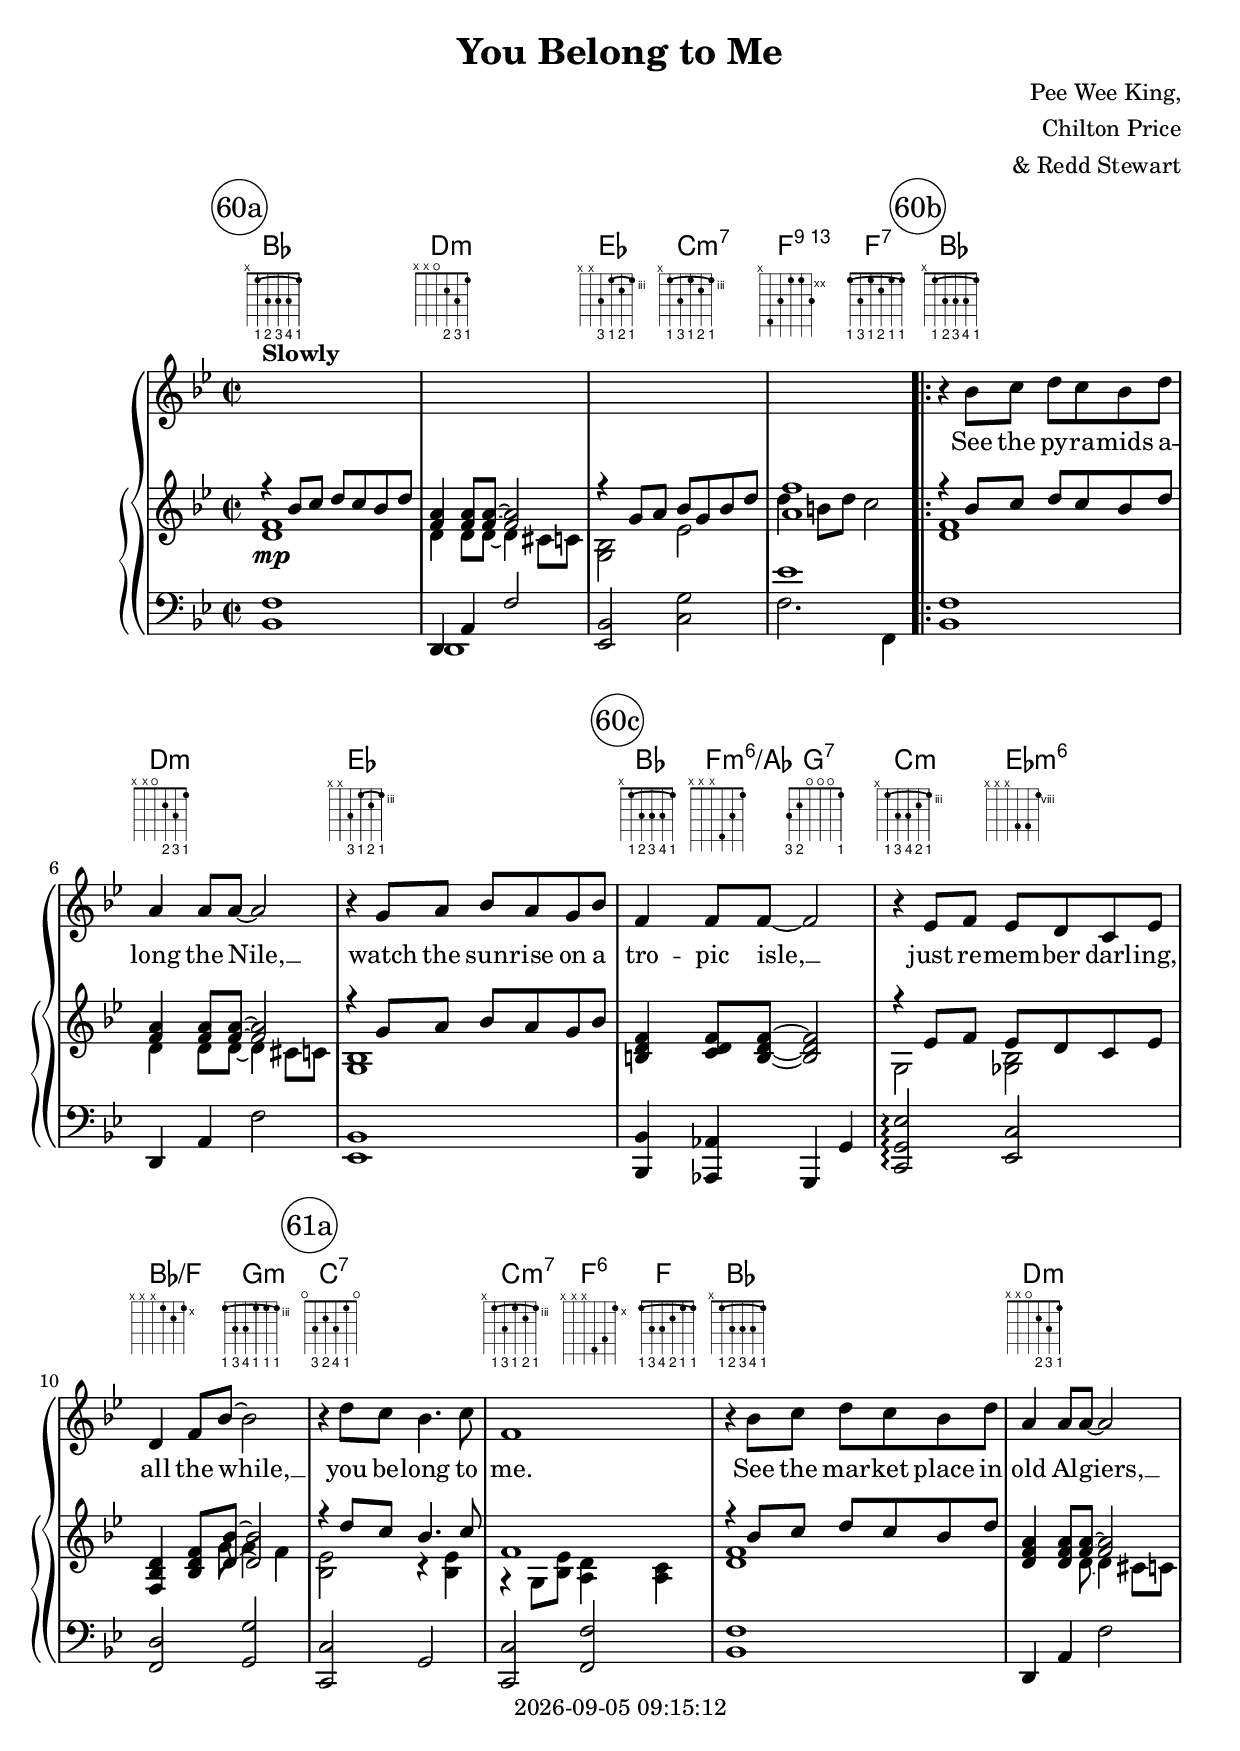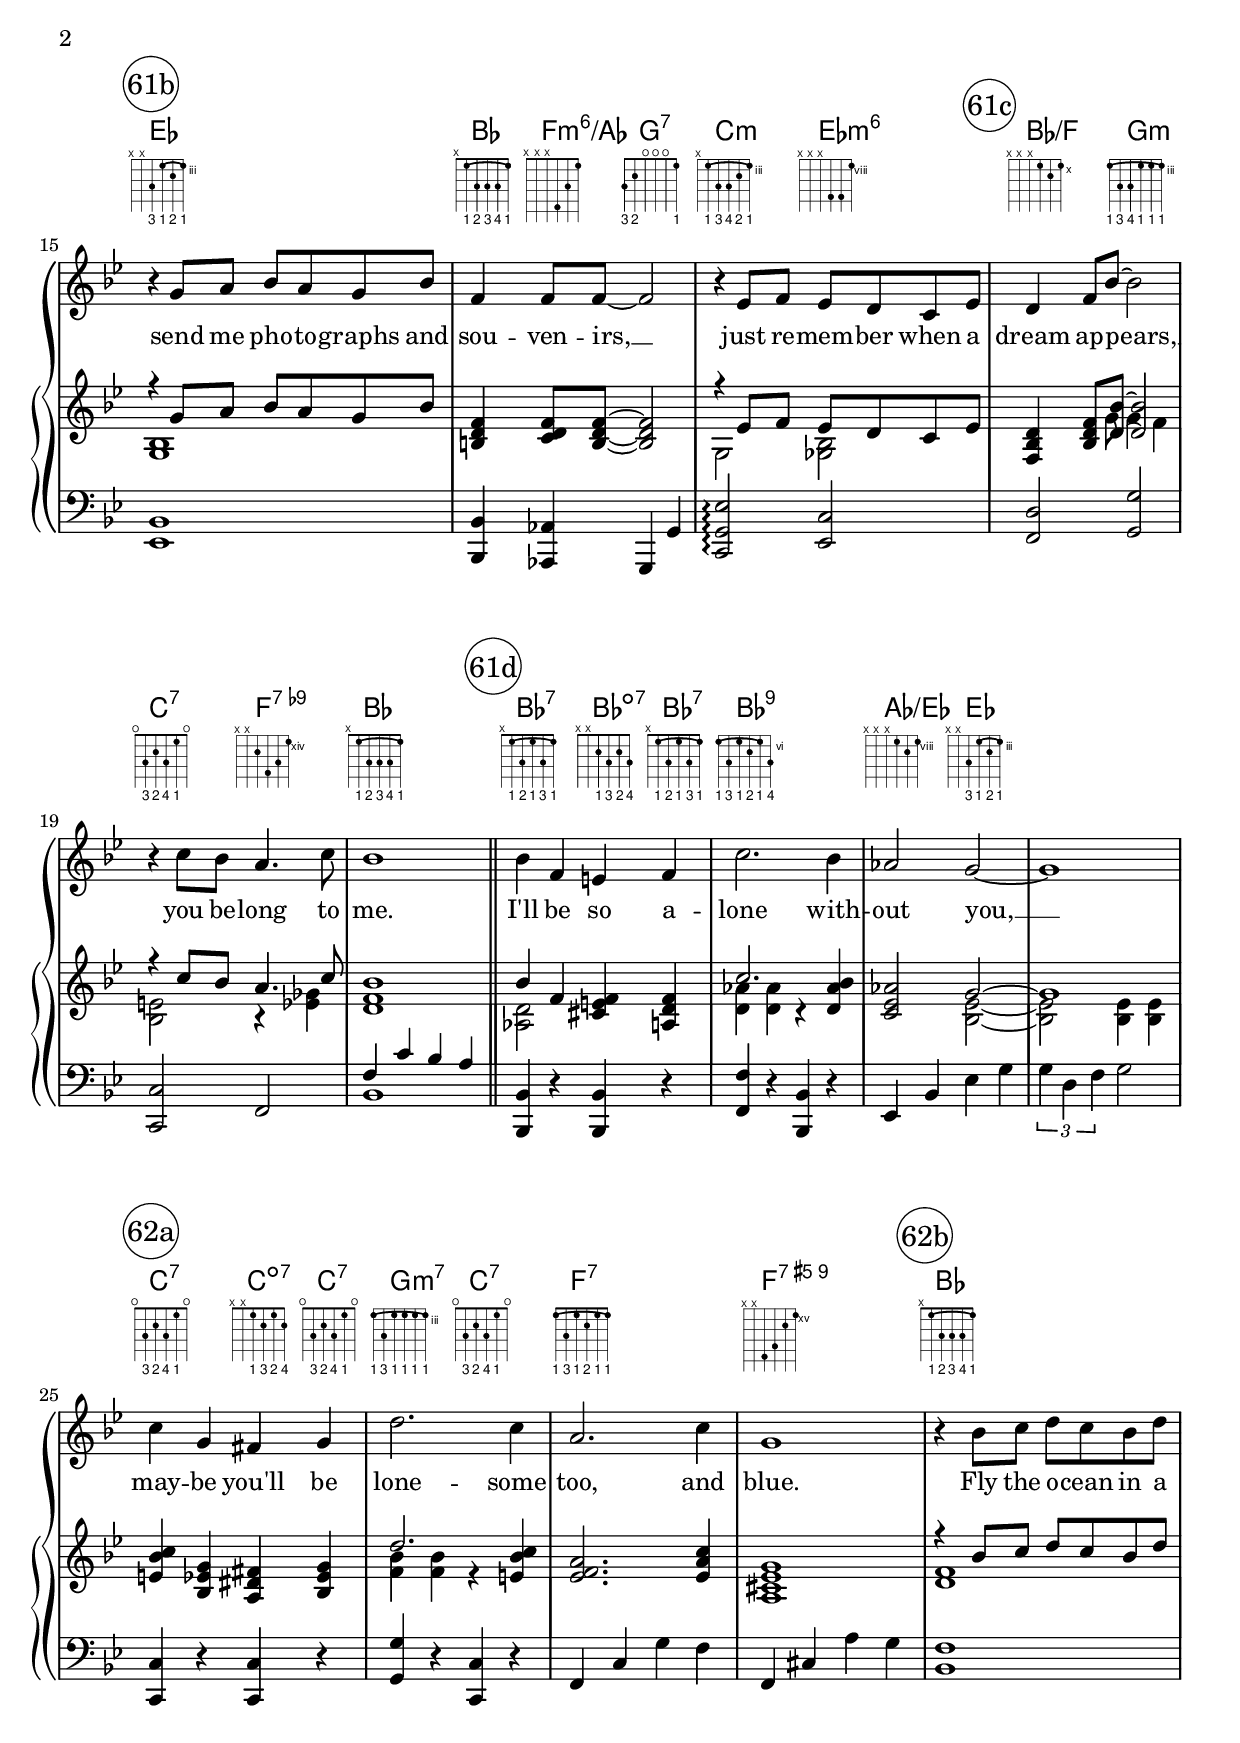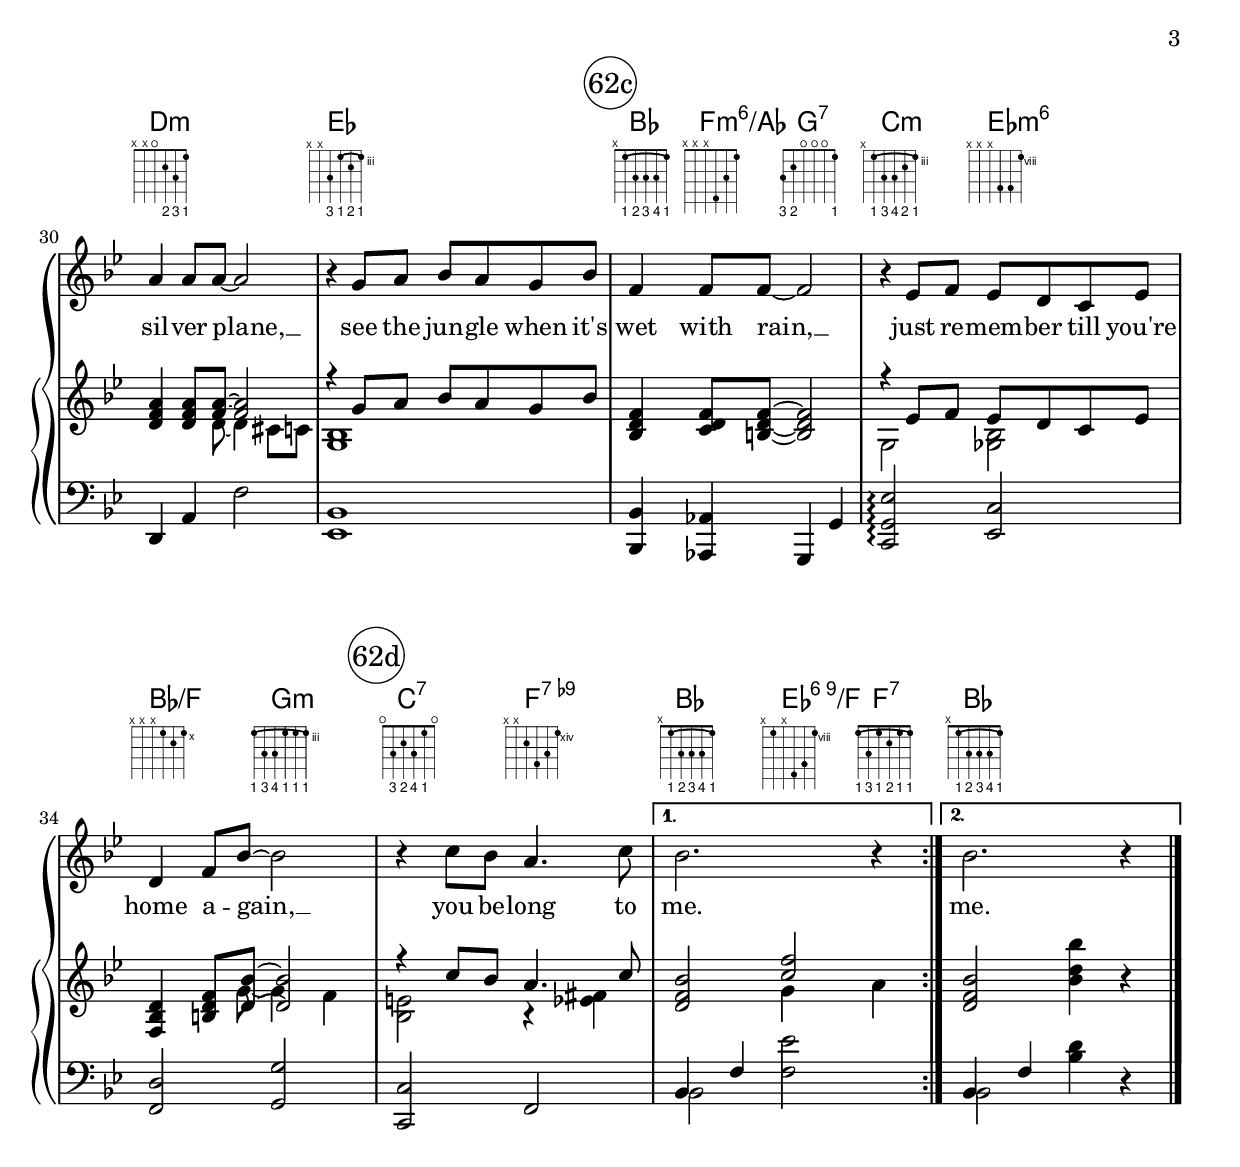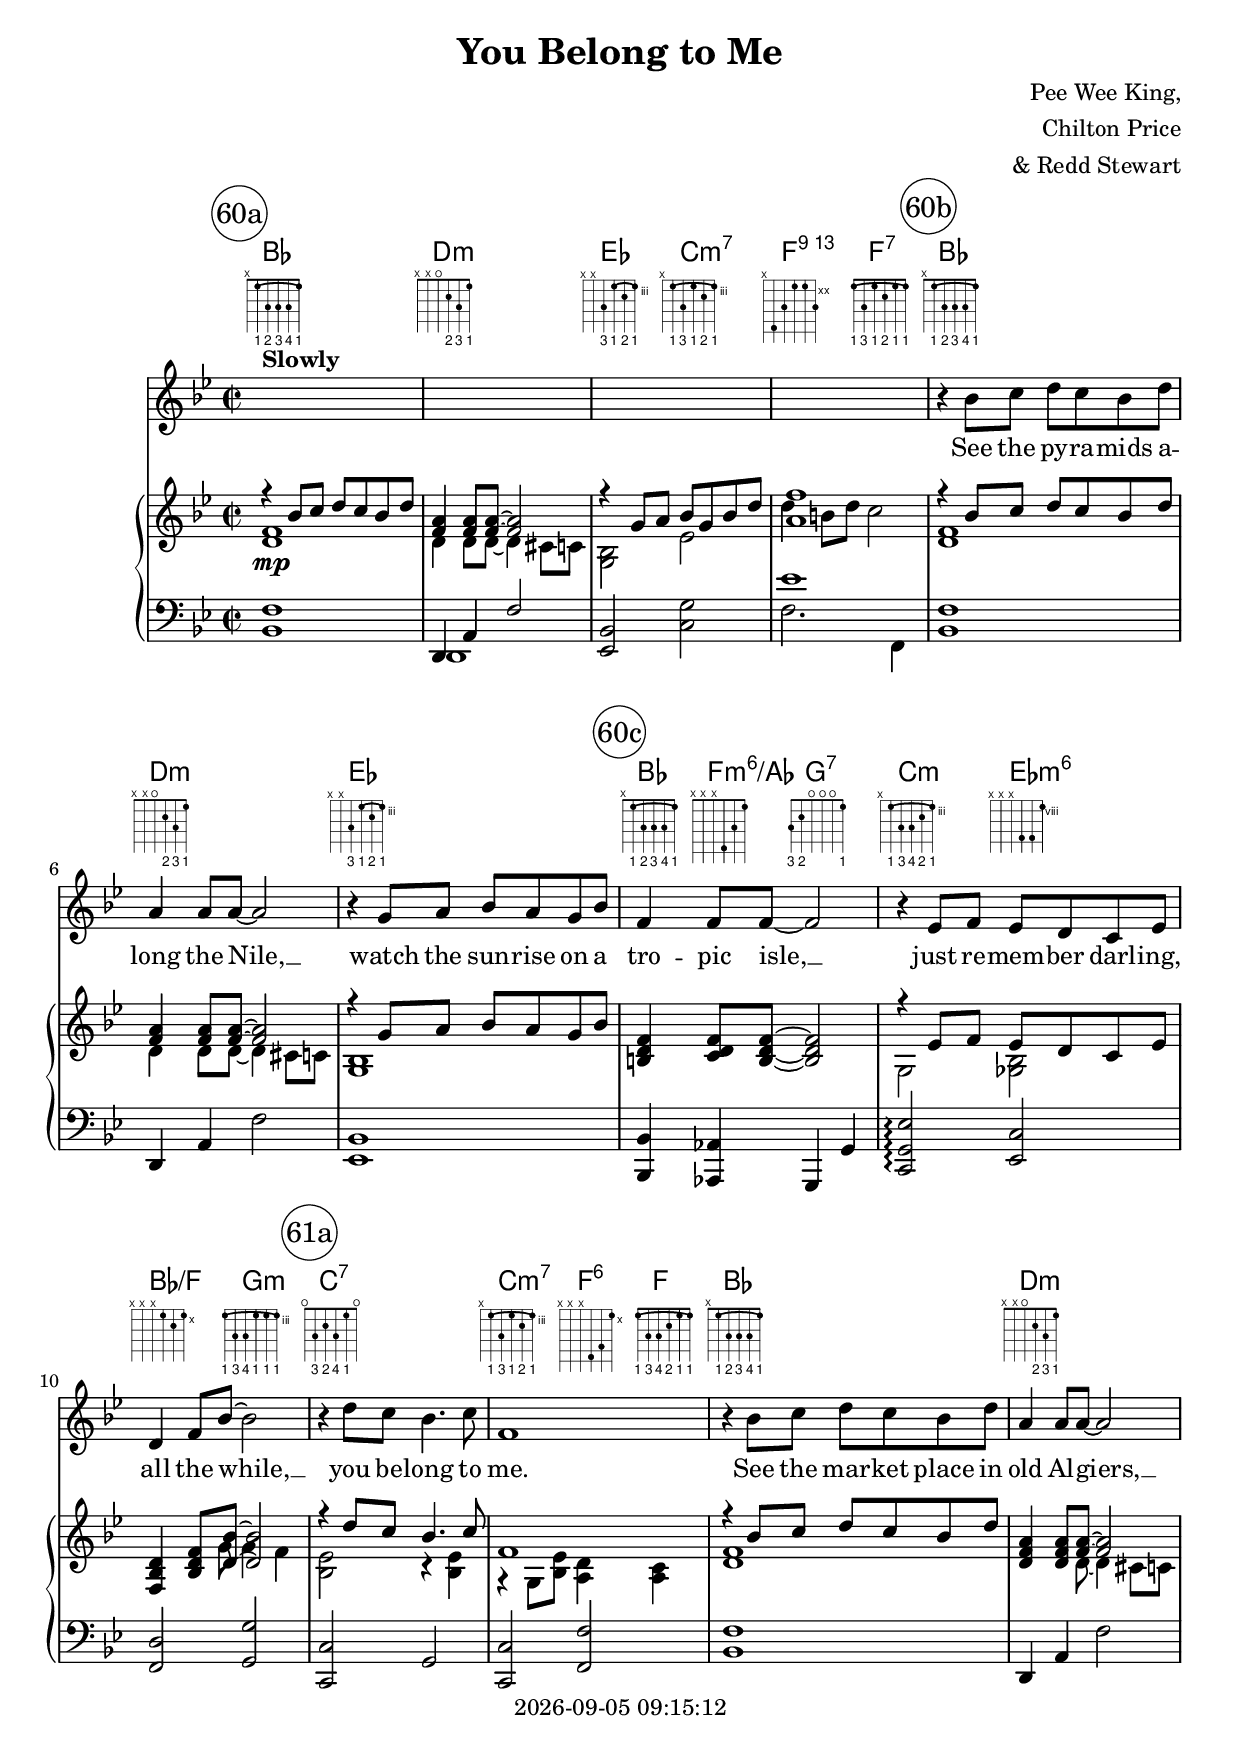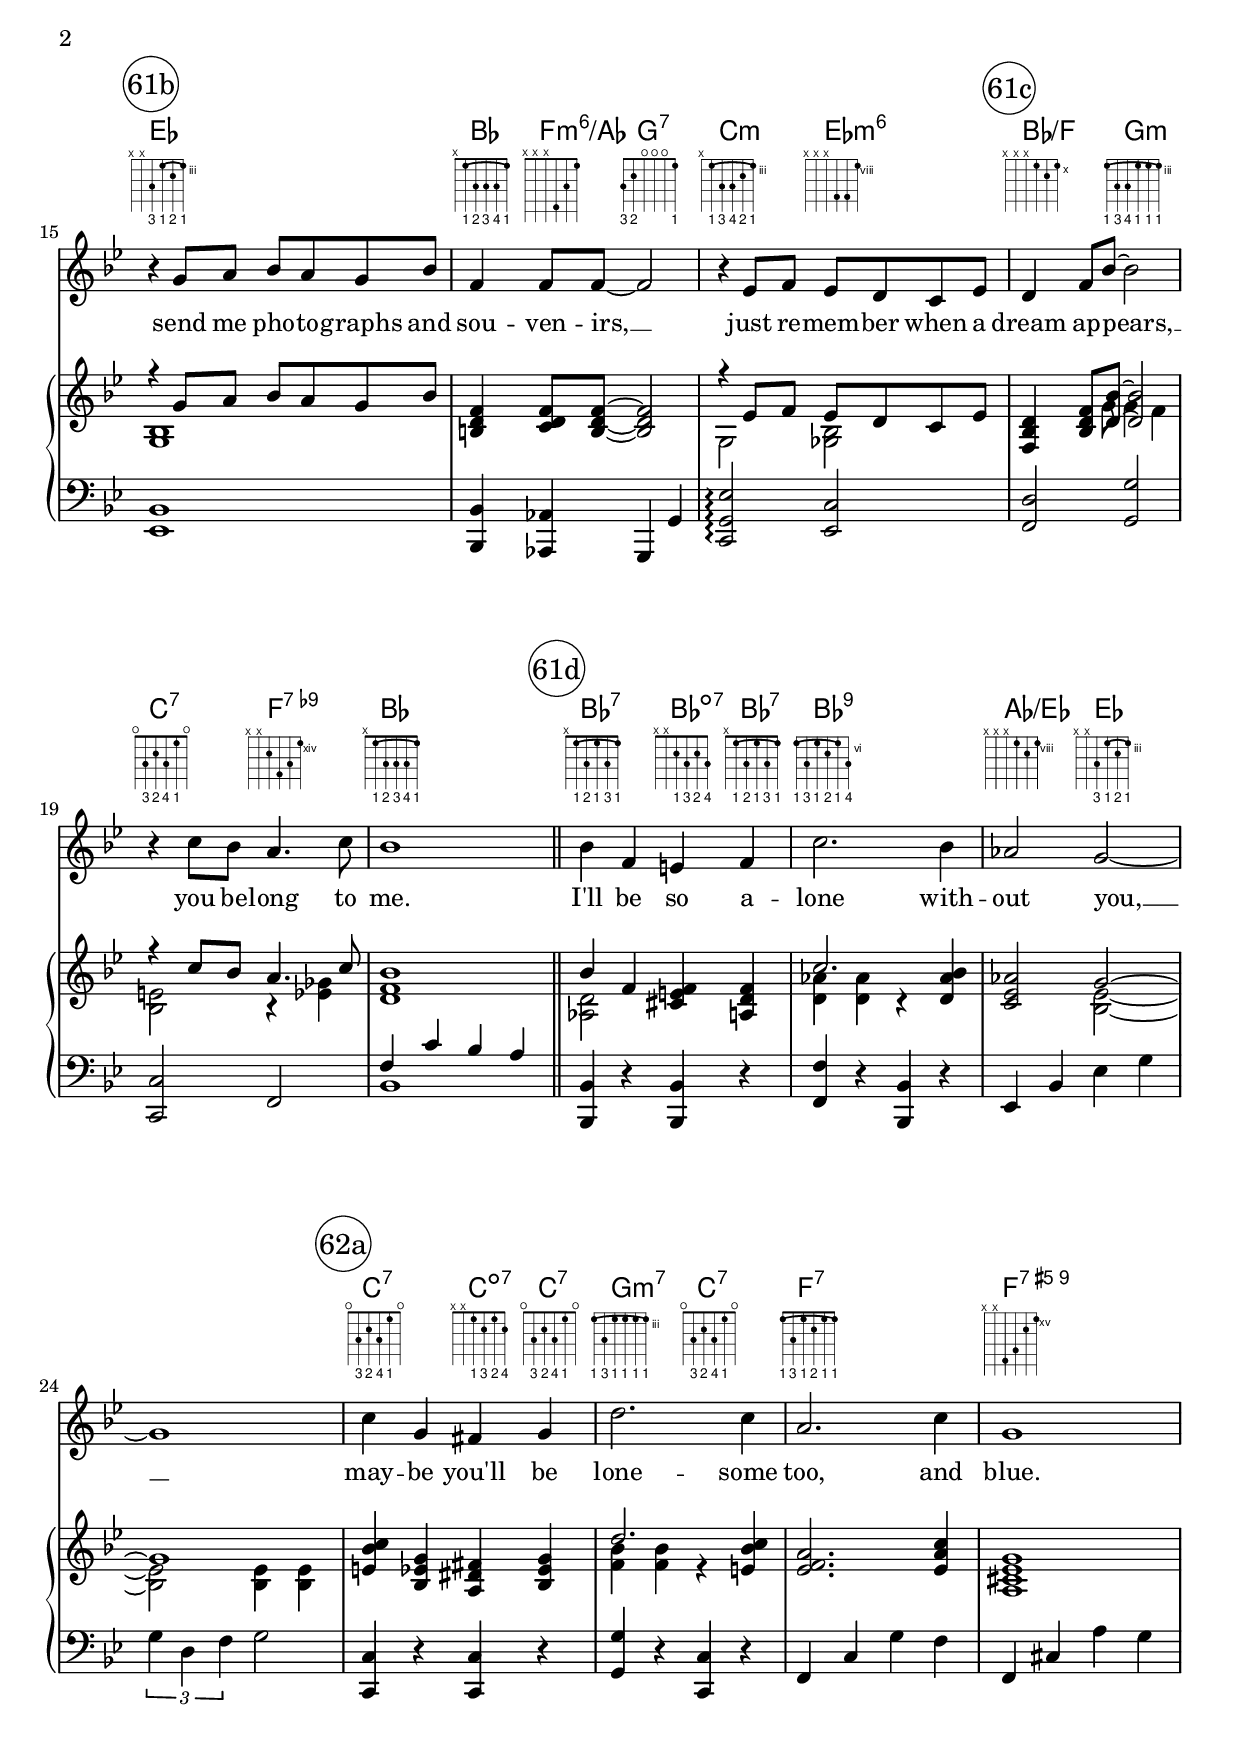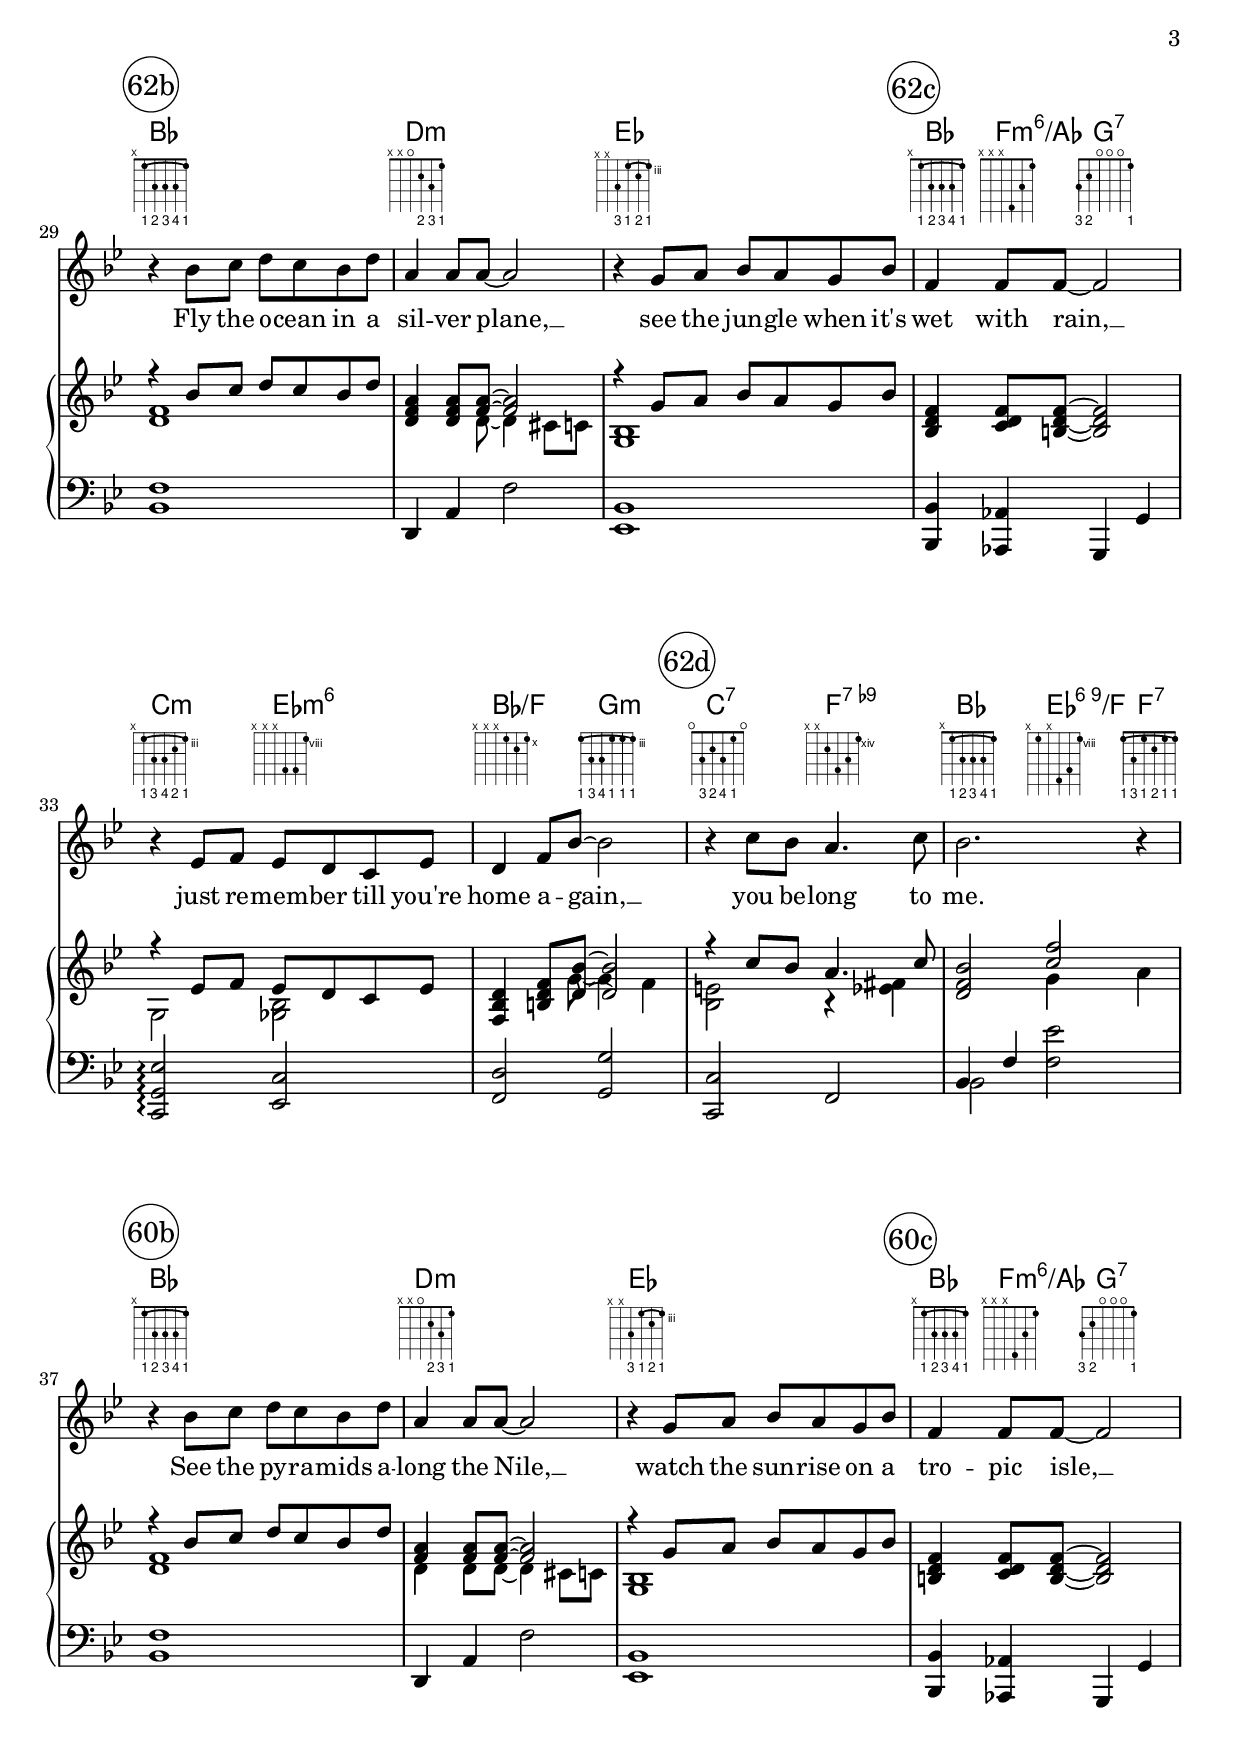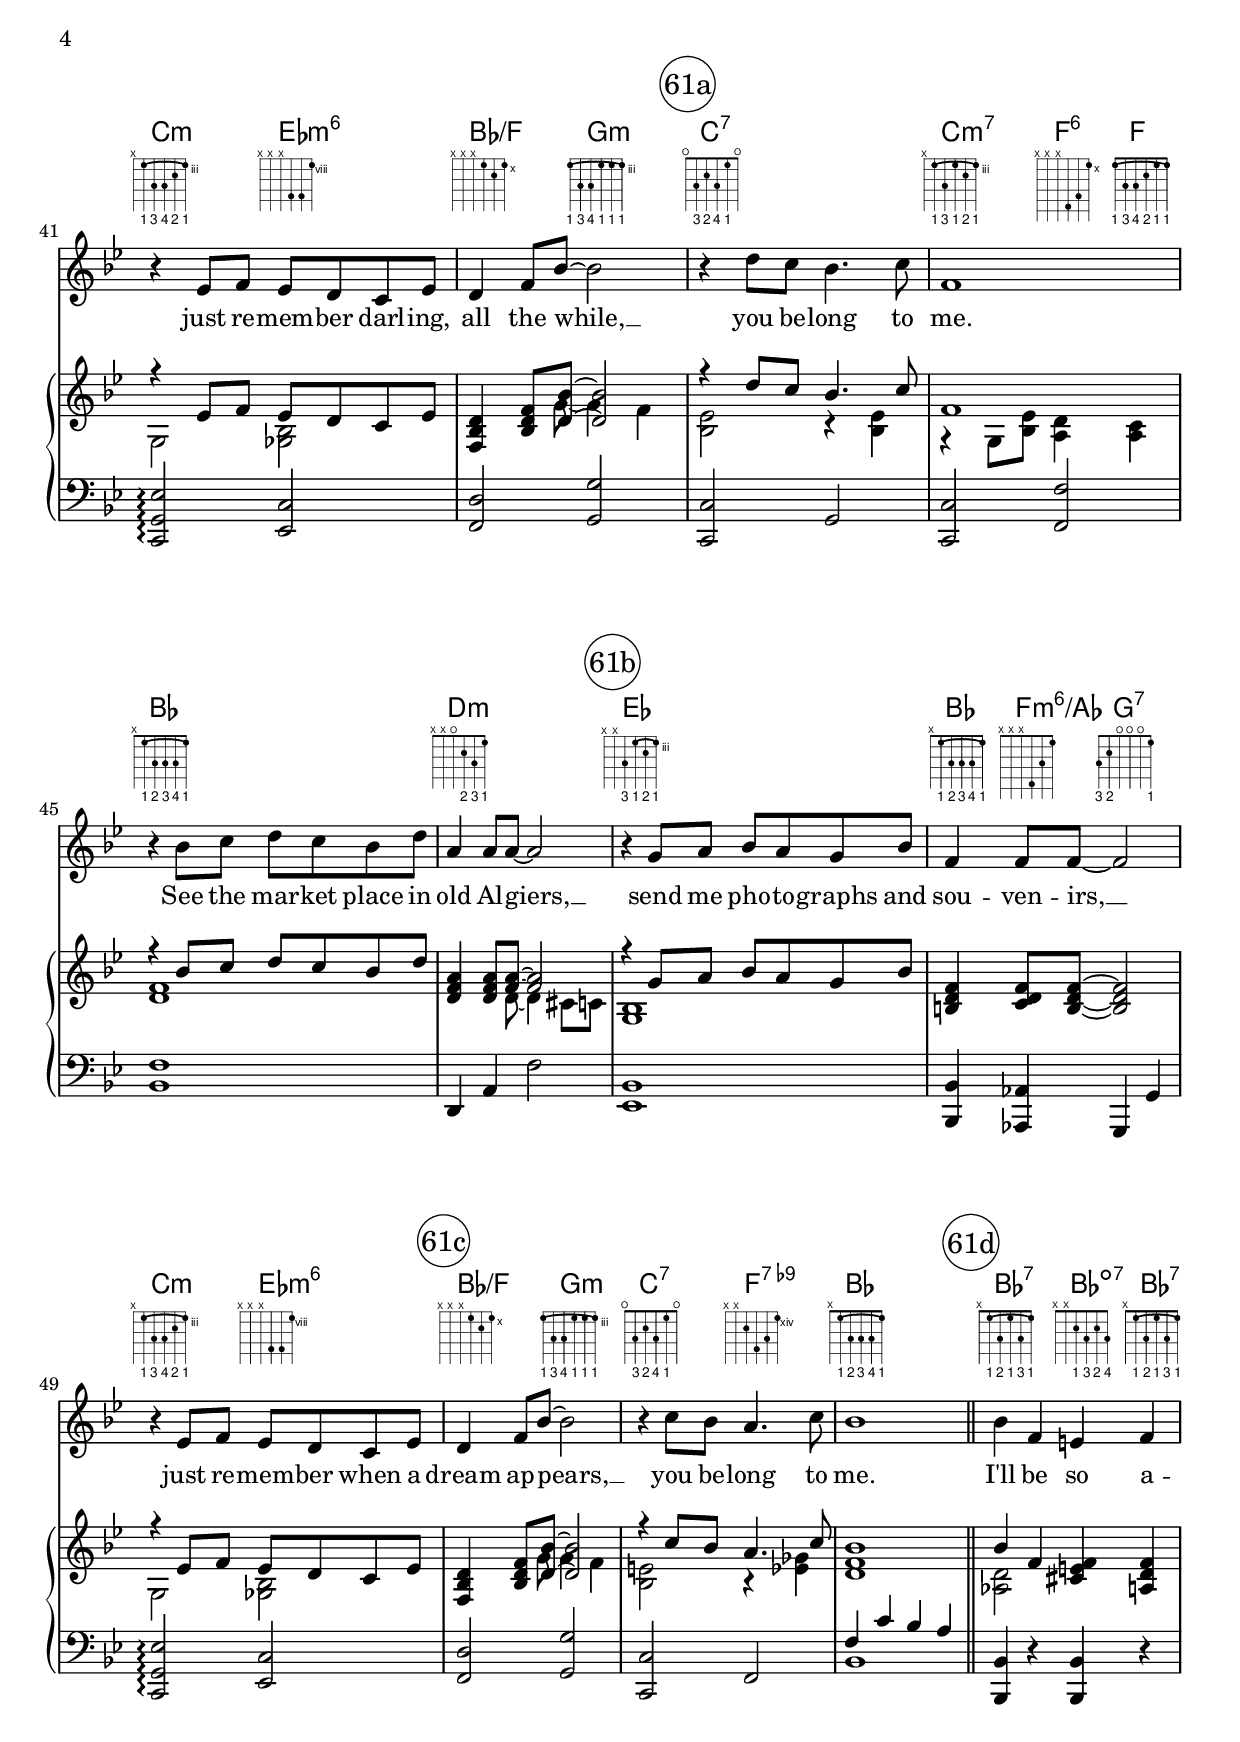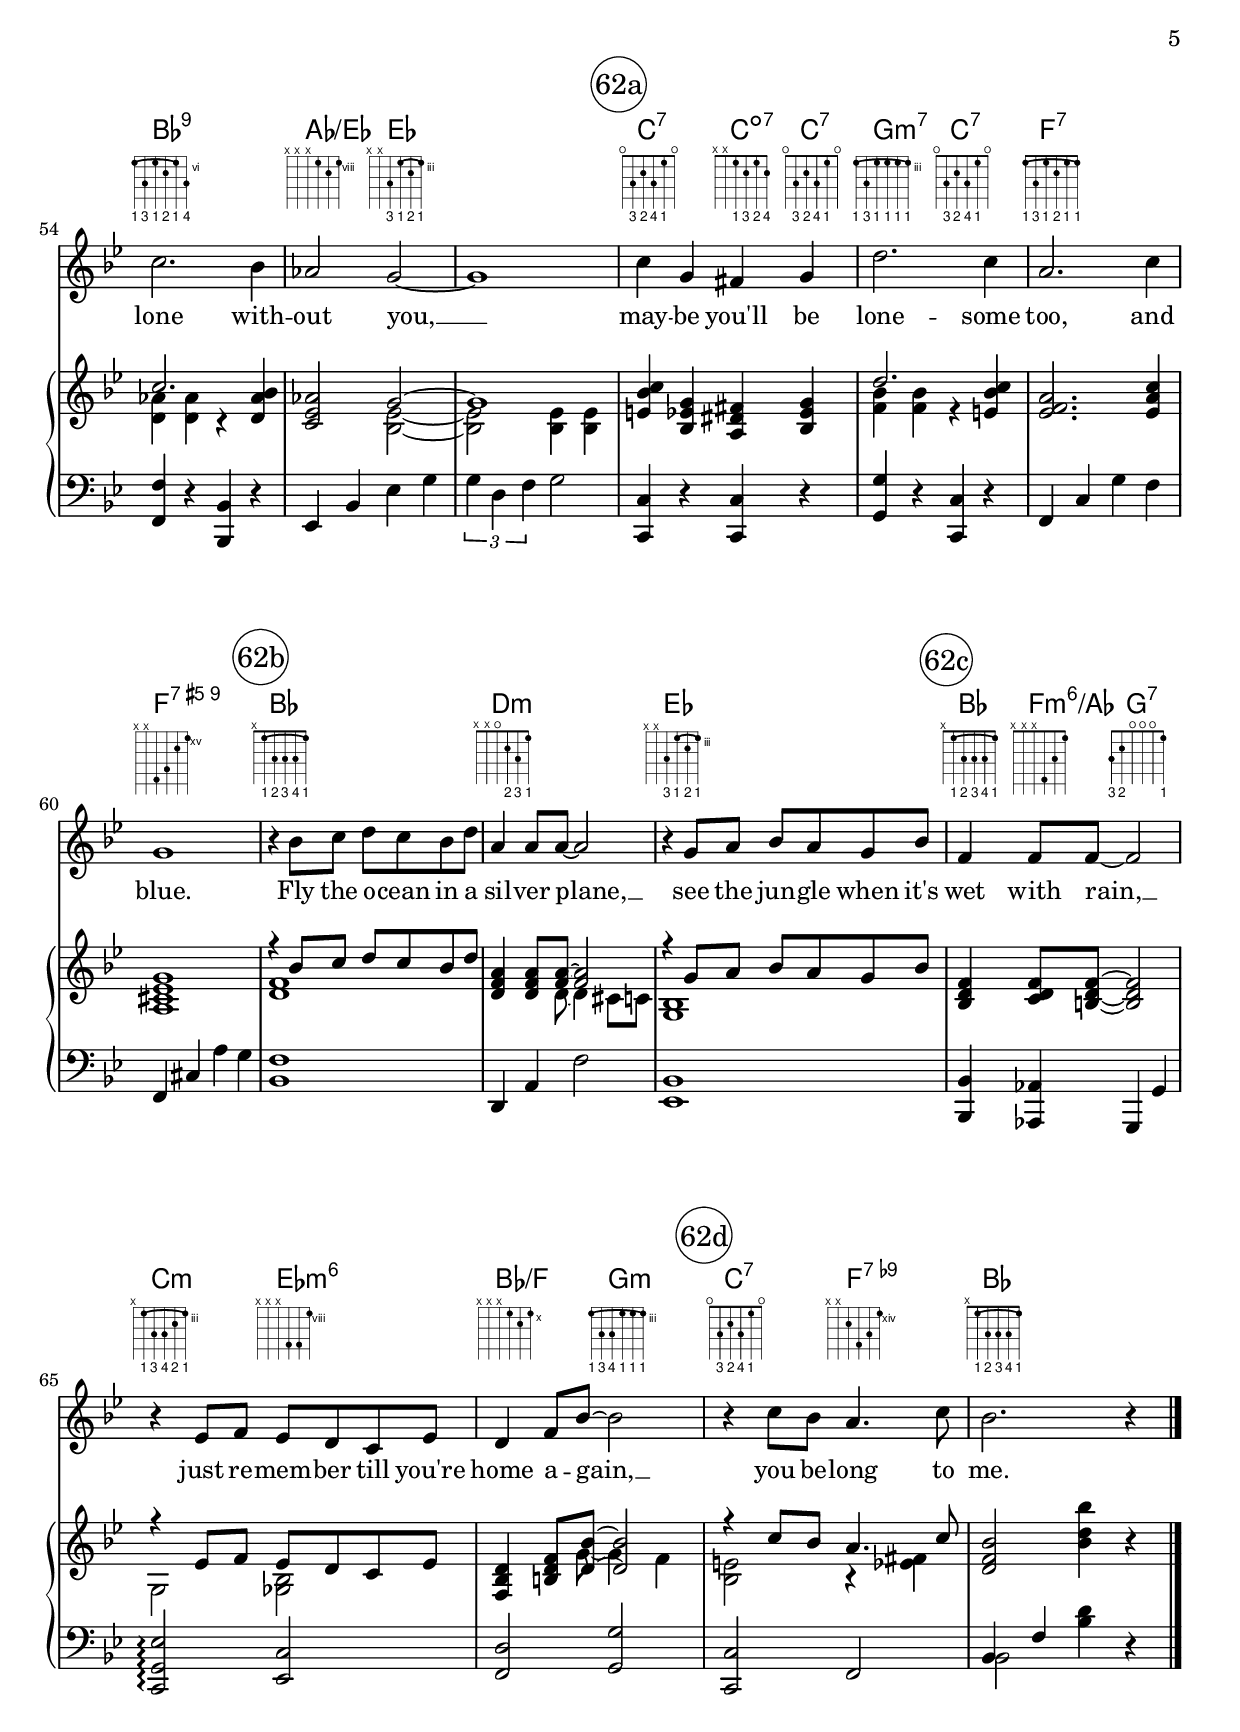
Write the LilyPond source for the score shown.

\version "2.20.0"

\include "predefined-guitar-fretboards.ly"

today = #(strftime "%Y-%m-%d %H:%M:%S" (localtime (current-time)))

\header {
% centered at top
%  dedication  = "dedication"
  title       = "You Belong to Me"
%  subtitle    = "subtitle"
%  subsubtitle = "subsubtitle"
%  instrument  = "instrument"
  
% arrangement of following lines:
%
%  poet    composer
%  meter   arranger
%  piece       opus

  composer    = \markup { \right-column { \line {Pee Wee King,}
                                          \line {Chilton Price}
                                          \line {& Redd Stewart}
                                        }
                        }
%  arranger    = "arranger"
%  opus        = "opus"

%  poet        = "poet"
%  meter       = "meter"
%  piece       = "piece"

% centered at bottom
% tagline     = "tagline" % default lilypond version
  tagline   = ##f
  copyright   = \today
}

% #(set-global-staff-size 16)

global = {
  \key bes \major
  \time 2/2
}

TempoTrack = {
  \global
  \set Score.tempoHideNote = ##t
  \tempo 2=48
  s1-\markup \upright \bold Slowly
  s1*3
}

RehearsalTrack = {
%  \set Score.currentBarNumber = #5
  \mark \markup { \circle "60a" } s1*4
  \repeat volta 2 {
    \mark \markup { \circle "60b" } s1*3
    \mark \markup { \circle "60c" } s1*3
    \mark \markup { \circle "61a" } s1*4
    \mark \markup { \circle "61b" } s1*3
    \mark \markup { \circle "61c" } s1*3
    \mark \markup { \circle "61d" } s1*4
    \mark \markup { \circle "62a" } s1*4
    \mark \markup { \circle "62b" } s1*3
    \mark \markup { \circle "62c" } s1*3
    \mark \markup { \circle "62d" } s1
  }
  \alternative {{s1}{s1}}
}

ChordTrack = \chordmode {
  bes1
  d1:m
  ees2 c:m7
  f2:13 f:7
  \repeat volta 2{
    bes1 % 60b
    d1:m
    ees1
    bes4 f:m6/aes g2:7 % 60c
    c2:m ees:m6
    bes2/f g:m
    c1:7 % 61a
    c2:m7 f4:6 f
    bes1
    d1:m
    ees1 % 61b
    bes4 f:m6/aes g2:7
    c2:m ees:m6
    bes2/f g:m % 61c
    c2:7 f:7.9-
    bes1
    bes2:7 bes4:dim7 bes:7 % 61d
    bes1:9
    aes2/ees ees
    s1
    c2:7 c4:dim7 c:7 % 61a
    g2:m7 c:7
    f1:7
    f1:9.5+
    bes1 % 62b
    d1:m
    ees1
    bes4 f:m6/aes g2:7 % 62c
    c2:m ees:m6
    bes2/f g:m
    c2:7 f:7.9- % 62d
  }
  \alternative {
    {
      bes2 ees4:6.9/f f:7
    }
    {
      bes1
    }
  }
}

melody = \relative {
  \global
  s1*4
  \repeat volta 2 {
    r4 bes'8 c d c bes d % 60b
    a4 a8 a~2
    r4 g8 a bes a g bes
    f4 f8 f~2 % 60c
    r4 ees8 f ees d c ees
    d4 f8 bes~2
    r4 d8 c bes4. c8 % 61a
    f,1
    r4 bes8 c d c bes d
    a4 a8 a~2
    r4 g8 a bes a g bes % 61b
    f4 f8 f~2
    r4 ees8 f ees d c ees
    d4 f8 bes~2 % 61c
    r4 c8 bes a4. c8
    bes1 \bar "||"
    bes4 f e f % 61d
    c'2. bes4
    aes2 g2~
    g1
    c4 g fis g % 62a
    d'2. c4
    a2. c4
    g1
    r4 bes8 c d c bes d % 62b
    a4 a8 a~2
    r4 g8 a bes a g bes
    f4 f8 f~2 % 62c
    r4 ees8 f ees d c ees
    d4 f8 bes~2
    r4 c8 bes a4. c8 % 62d
  }
  \alternative {
    {
      bes2. r4
    }
    {
      bes2. r4
    }
  }
  \bar "|."
}

wordsOne = \lyricmode {
  See the py -- ra -- mids a -- long the Nile, __
  watch the sun -- rise on a tro -- pic isle, __
  just re -- mem -- ber darl -- ing,
  all the while, __ you be -- long to me.
  See the mar -- ket place in old Al -- giers, __
  send me pho -- to -- graphs and sou -- ven -- irs, __
  just re -- mem -- ber when a dream ap -- pears, __
  you be -- long to me.

  I'll be so a -- lone with -- out you, __
  may -- be you'll be lone -- some too, and blue.
  Fly the o -- cean in a sil -- ver plane, __
  see the jun -- gle when it's wet with rain, __
  just re -- mem -- ber till you're home a -- gain, __
  you be -- long to me.

  me.
}

wordsSingle = \lyricmode {
  See the py -- ra -- mids a -- long the Nile, __
  watch the sun -- rise on a tro -- pic isle, __
  just re -- mem -- ber darl -- ing,
  all the while, __ you be -- long to me.
  See the mar -- ket place in old Al -- giers, __
  send me pho -- to -- graphs and sou -- ven -- irs, __
  just re -- mem -- ber when a dream ap -- pears, __
  you be -- long to me.

  I'll be so a -- lone with -- out you, __
  may -- be you'll be lone -- some too, and blue.
  Fly the o -- cean in a sil -- ver plane, __
  see the jun -- gle when it's wet with rain, __
  just re -- mem -- ber till you're home a -- gain, __
  you be -- long to me.

  See the py -- ra -- mids a -- long the Nile, __
  watch the sun -- rise on a tro -- pic isle, __
  just re -- mem -- ber darl -- ing,
  all the while, __ you be -- long to me.
  See the mar -- ket place in old Al -- giers, __
  send me pho -- to -- graphs and sou -- ven -- irs, __
  just re -- mem -- ber when a dream ap -- pears, __
  you be -- long to me.

  I'll be so a -- lone with -- out you, __
  may -- be you'll be lone -- some too, and blue.
  Fly the o -- cean in a sil -- ver plane, __
  see the jun -- gle when it's wet with rain, __
  just re -- mem -- ber till you're home a -- gain, __
  you be -- long to me.
}

midiWords = \lyricmode {
  "See " "the " py ra "mids " a "long " "the " "Nile, " 
  "\nwatch " "the " sun "rise " "on " "a " tro "pic " "isle, " 
  "\njust " re mem "ber " darl "ing, "
  "\nall " "the " "while, "  "you " be "long " "to " "me. "
  "\nSee " "the " mar "ket " "place " "in " "old " Al "giers, " 
  "\nsend " "me " pho to "graphs " "and " sou ven "irs, " 
  "\njust " re mem "ber " "when " "a " "dream " ap "pears, " 
  "\nyou " be "long " "to " "me. "

  "\nI'll " "be " "so " a "lone " with "out " "you, " 
  "\nmay" "be " "you'll " "be " lone "some " "too, " "and " "blue. "
  "\nFly " "the " o "cean " "in " "a " sil "ver " "plane, " 
  "\nsee " "the " jun "gle " "when " "it's " "wet " "with " "rain, " 
  "\njust " re mem "ber " "till " "you're " "home " a "gain, " 
  "\nyou " be "long " "to " "me. "

  "\nSee " "the " py ra "mids " a "long " "the " "Nile, " 
  "\nwatch " "the " sun "rise " "on " "a " tro "pic " "isle, " 
  "\njust " re mem "ber " darl "ing, "
  "\nall " "the " "while, "  "you " be "long " "to " "me. "
  "\nSee " "the " mar "ket " "place " "in " "old " Al "giers, " 
  "\nsend " "me " pho to "graphs " "and " sou ven "irs, " 
  "\njust " re mem "ber " "when " "a " "dream " ap "pears, " 
  "\nyou " be "long " "to " "me. "

  "\nI'll " "be " "so " a "lone " with "out " "you, " 
  "\nmay" "be " "you'll " "be " lone "some " "too, " "and " "blue. "
  "\nFly " "the " o "cean " "in " "a " sil "ver " "plane, " 
  "\nsee " "the " jun "gle " "when " "it's " "wet " "with " "rain, " 
  "\njust " re mem "ber " "till " "you're " "home " a "gain, " 
  "\nyou " be "long " "to " "me. "
}

pianoRH = \relative {
  \global
  s1*4
  \repeat volta 2 {
    s1*3
    <b d f>4 <c d f>8 <b d f>~q2 % 60c
    s1
    s1
    s1*5
    <b d f>4 <c d f>8 <b d f>8~q2 % 61b+
    s1*3
    <d f bes>1 % 61c++
    s1*4
    <e bes' c>4 <bes ees g> <a dis fis> <bes ees g> % 62a
    s1
    <ees f a>2. <ees a c>4
    <a, cis ees g>1
    s1*3
    <bes d f>4 <c d f>8 <b d f>8~2 % 62c
    s1*3
  }
  \alternative {
    {
      <d f bes>2 s
    }
    {
      q2 <bes' d bes'>4 r
    }
  }
  \bar "|."
}

pianoRHone = \relative {
  \global
  \voiceOne
  r4 bes'8 c d c bes d
  <f, a>4 q8 q~2
  r4 g8 a bes g bes d
  <a f'>1
  \repeat volta 2 {
    r4 bes8 c d c bes d % 60b
    <f, a>4 q8 q~2
    r4 g8 a bes a g bes
    s1 % 60c
    r4 ees,8 f ees d c ees
    <f, bes d>4 <bes d f>8 <d bes'>8~2
    r4 d'8 c bes4. c8 % 61a
    f,1
    r4 bes8 c d c bes d
    <d, f a>4 q8 <f a>8~2
    r4 g8 a bes a g bes % 61b
    s1
    r4 ees,8 f ees d c ees
    <f, bes d>4 <bes d f>8 <d bes'>8~2 % 61c
    r4 c'8 bes a4. c8
    s1 \bar "||"
    bes4 f <f cis e> <a, d f> % 61d
    c'2. <d, aes' bes>4
    <c ees aes>2 g'2~
    g1
    s1 % 62a
    d'2. <e, bes' c>4
    s1
    s1
    r4 bes'8 c d c bes d % 62b
    <d, f a>4 q8 <f a>8~2
    r4 g8 a bes a g bes
    s1 % 62c
    r4 ees,8 f ees d c ees
    <f, bes d>4 <b d f>8 <d bes'>8~2
    r4 c'8 bes a4. c8 % 62d
  }
  \alternative {
    {
      s2 <c f>
    }
    {
      s1
    }
  }
  \bar "|."
}

pianoRHtwo = \relative {
  \global
  \voiceTwo
  <d' f>1
  d4 d8 d~4 cis8 c
  <g bes>2 ees'
  d'4 b8 d c2
  \repeat volta 2 {
    <d, f>1 % 60b
    d4 d8 d~4 cis8 c
    <g bes>1
    s1 % 60c
    g2 <ges bes>
    s4. g'8~4 f
    <bes, ees>2 r4 q % 61a
    r4 g8 q <a d>4 <a c>
    <d f>1
    s4. d8~4 cis8 c
    <g bes>1 % 61b
    s1
    g2 <ges bes>
    s4. g'8~4 f % 61c
    <bes, e>2 r4 <ees ges>
    s1
    <aes, d>2 s % 61d
    <d aes'>4 q r4 s
    s2 <bes ees>2~
    q2 q4 q
    s1 % 62a
    <f' bes>4 q r s
    s1
    s1
    <d f>1 % 62b
    s4. d8~4 cis8 c
    <g bes>1
    s1 % 62c
    g2 <ges bes>
    s4. g'8~4 f
    <bes, e>2 r4 <ees fis> % 62d
  }
  \alternative {
    {
      s2 g4 a
    }
    {
      s1
    }
  }
  \bar "|."
}

dynamicsPiano = {
  \override DynamicTextSpanner.style = #'none
  s1\mp
  s1*3
  \repeat volta 2 {
    s1*31
  }
  \alternative {
    {
      s1
    }
    {
      s1
    }
  }
}

pianoLH = \relative {
  \global
  \oneVoice
  <bes, f'>1
  s1
  <ees, bes'>2 <c' g'>
  s1
  \repeat volta 2 {
    <bes f'>1 % 60b
    d,4 a' f'2
    <ees, bes'>1
    <bes bes'>4 <aes aes'> g g' % 60c
    <c, g' ees'>2\arpeggio <ees c'>
    <f d'>2 <g g'>
    <c, c'>2 g' % 61a
    q2 <f f'>
    <bes f'>1
    d,4 a' f'2
    <ees, bes'>1 % 61b
    <bes bes'>4 <aes aes'> g g'
    <c, g' ees'>2\arpeggio <ees c'>
    <f d'>2 <g g'> % 61c
    <c, c'>2 f
    s1
    <bes, bes'>4 r q r % 61d
    <f' f'>4 r <bes, bes'> r
    ees4 bes' ees g
    \tuplet 3/2 {g4 d f} g2
    <c,, c'>4 r q r % 62a
    <g' g'>4 r <c, c'> r
    f4 c' g' f
    f, cis' a' g
    <bes, f'>1 % 62b
    d,4 a' f'2
    <ees, bes'>1
    <bes bes'>4 <aes aes'> g g' % 62c
    <c, g' ees'>2\arpeggio <ees c'>
    <f d'>2 <g g'>
    <c, c'>2 f % 62d
  }
  \alternative {
    {
      s2 <f' ees'>
    }
    {
      s2 <bes d>4 r
    }
  }
  \bar "|."
}

pianoLHone = \relative {
  \global
  \voiceOne
  s1
  d,4 a' f'2
  s1
  ees'1
  \repeat volta 2 {
    s1*15
    f,4 c' bes a % 61c++
    s1*15
  }
  \alternative {
    {
      bes,4 f' s2
    }
    {
      bes,4 f' s2
    }
  }
  \bar "|."
}

pianoLHtwo = \relative {
  \global
  \voiceTwo
  s1
  d,1
  s1
  f'2. f,4
  \repeat volta 2 {
    s1*15
    bes1 % 61c++
    s1*15
  }
  \alternative {
    {
      bes2 s
    }
    {
      bes2 s
    }
  }
  \bar "|."
}

\book {
  #(define output-suffix "repeat")
  \score {
    \context GrandStaff
    <<
      <<
        \new ChordNames { \ChordTrack }
        \new FretBoards { \ChordTrack }
      >>
      <<
        \new ChoirStaff
        <<
          \new Dynamics \TempoTrack
          \new Staff \with { \consists "Volta_engraver" }
          <<
            \new Voice \RehearsalTrack
            \new Voice = "melody" \melody
            \new Lyrics \lyricsto "melody" \wordsOne
          >>
        >>
        \new PianoStaff
        <<
          \new Staff
          <<
            \new Voice \pianoRH
            \new Voice \pianoRHone
            \new Voice \pianoRHtwo
          >>
          \new Dynamics \dynamicsPiano
          \new Staff
          <<
            \clef "bass"
            \new Voice \pianoLH
            \new Voice \pianoLHone
            \new Voice \pianoLHtwo
          >>
        >>
      >>
    >>
    \layout {
      indent = 1.5\cm
      \context {
        \Score
        \remove "Volta_engraver"
        }
      \context {
        \Staff \RemoveAllEmptyStaves
      }
    }
  }
}

\book {
  #(define output-suffix "single")
  \score {
    \unfoldRepeats
    <<
      <<
        \new ChordNames \ChordTrack
        \new FretBoards \ChordTrack
      >>
      <<
        \new ChoirStaff
        <<
          \new Dynamics \TempoTrack
          \new Staff
          <<
            \new Voice \RehearsalTrack
            \new Voice = "melody" \melody
            \new Lyrics \lyricsto "melody" \wordsSingle
          >>
        >>
        \new PianoStaff
        <<
          \new Staff
          <<
            \new Voice \pianoRH
            \new Voice \pianoRHone
            \new Voice \pianoRHtwo
          >>
          \new Dynamics \dynamicsPiano
          \new Staff
          <<
            \clef "bass"
            \new Voice \pianoLH
            \new Voice \pianoLHone
            \new Voice \pianoLHtwo
          >>
        >>
      >>
    >>
    \layout {
      indent = 1.5\cm
      \context {
        \Staff \RemoveAllEmptyStaves
      }
    }
  }
}

\book {
  #(define output-suffix "midi")
  \score {
    \unfoldRepeats
    <<
      <<
        \new ChordNames \ChordTrack
      >>
      <<
        \new ChoirStaff
        <<
          \new Dynamics \TempoTrack
          \new Staff
          <<
            \new Voice = "melody" \melody
            \new Lyrics \lyricsto "melody" { \midiWords }
          >>
        >>
        \new PianoStaff
        <<
          \new Staff
          <<
            \new Voice \pianoRH
            \new Voice \pianoRHone
            \new Voice \pianoRHtwo
          >>
          \new Dynamics \dynamicsPiano
          \new Staff
          <<
            \clef "bass"
            \new Voice \pianoLH
            \new Voice \pianoLHone
            \new Voice \pianoLHtwo
          >>
        >>
      >>
    >>
    \midi {}
  }
}
